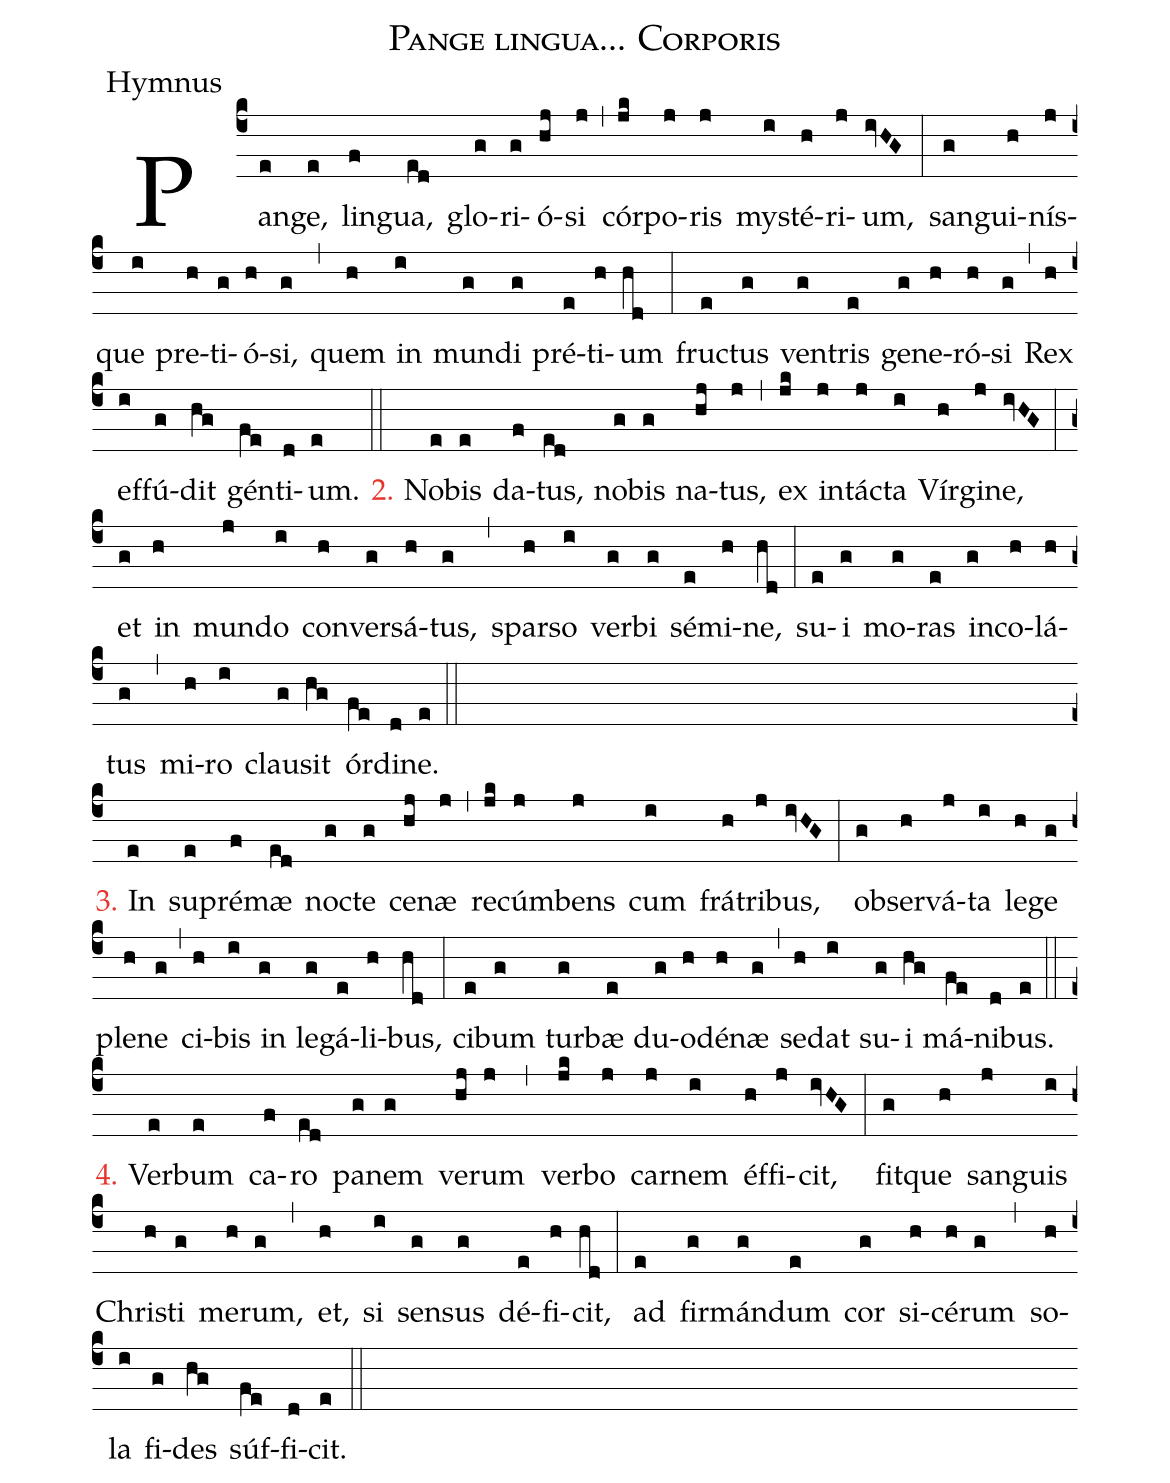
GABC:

name:Pange lingua... Corporis;
office-part:Hymnus;
%%
(c4)Pan(e)ge,(e) lin(f)gua,(ed) glo(g)ri(g)ó(hj)si(j) (,) cór(jk)po(j)ris(j) my(i)sté(h)ri(j)um,(ivHG) (:) san(g)gui(h)nís(j)que(i) pre(h)ti(g)ó(h)si,(g) (,) quem(h) in(i) mun(g)di(g) pré(e)ti(h)um(hd) (:) fru(e)ctus(g) ven(g)tris(e) ge(g)ne(h)ró(h)si(g) (,) Rex(h) ef(i)fú(g)dit(hg) gén(fe)ti(d)um.(e)
(::) <c>2.</c> N{o}(e)bis(e) da(f)tus,(ed) no(g)bis(g) na(hj)tus,(j) (,) ex(jk) in(j)tá(j)cta(i) Vír(h)gi(j)ne,(ivHG) (:) et(g) in(h) mun(j)do(i) con(h)ver(g)sá(h)tus,(g) (,) spar(h)so(i) ver(g)bi(g) sé(e)mi(h)ne,(hd) (:) su(e)i(g) mo(g)ras(e) in(g)co(h)lá(h)tus(g) (,) mi(h)ro(i) clau(g)sit(hg) ór(fe)di(d)ne.(e)
(::Z) <c>3.</c> In(e) su(e)pré(f)mæ(ed) no(g)cte(g) ce(hj)næ(j) (,) re(jk)cúm(j)bens(j) cum(i) frá(h)tri(j)bus,(ivHG) (:) ob(g)ser(h)vá(j)ta(i) le(h)ge(g) ple(h)ne(g) (,) ci(h)bis(i) in(g) le(g)gá(e)li(h)bus,(hd) (:) ci(e)bum(g) tur(g)bæ(e) du(g)o(h)dé(h)næ(g) (,) se(h)dat(i) su(g)i(hg) má(fe)ni(d)bus.(e)
(::Z) <c>4.</c> Ver(e)bum(e) ca(f)ro(ed) pa(g)nem(g) ve(hj)rum(j) (,) ver(jk)bo(j) car(j)nem(i) éf(h)fi(j)cit,(ivHG) (:) fit(g)que(h) san(j)guis(i) Chri(h)sti(g) me(h)rum,(g) (,) et,(h) si(i) sen(g)sus(g) dé(e)fi(h)cit,(hd) (:) ad(e) fir(g)mán(g)dum(e) cor(g) si(h)cé(h)rum(g) (,) so(h)la(i) fi(g)des(hg) súf(fe)fi(d)cit.(e) (::)
